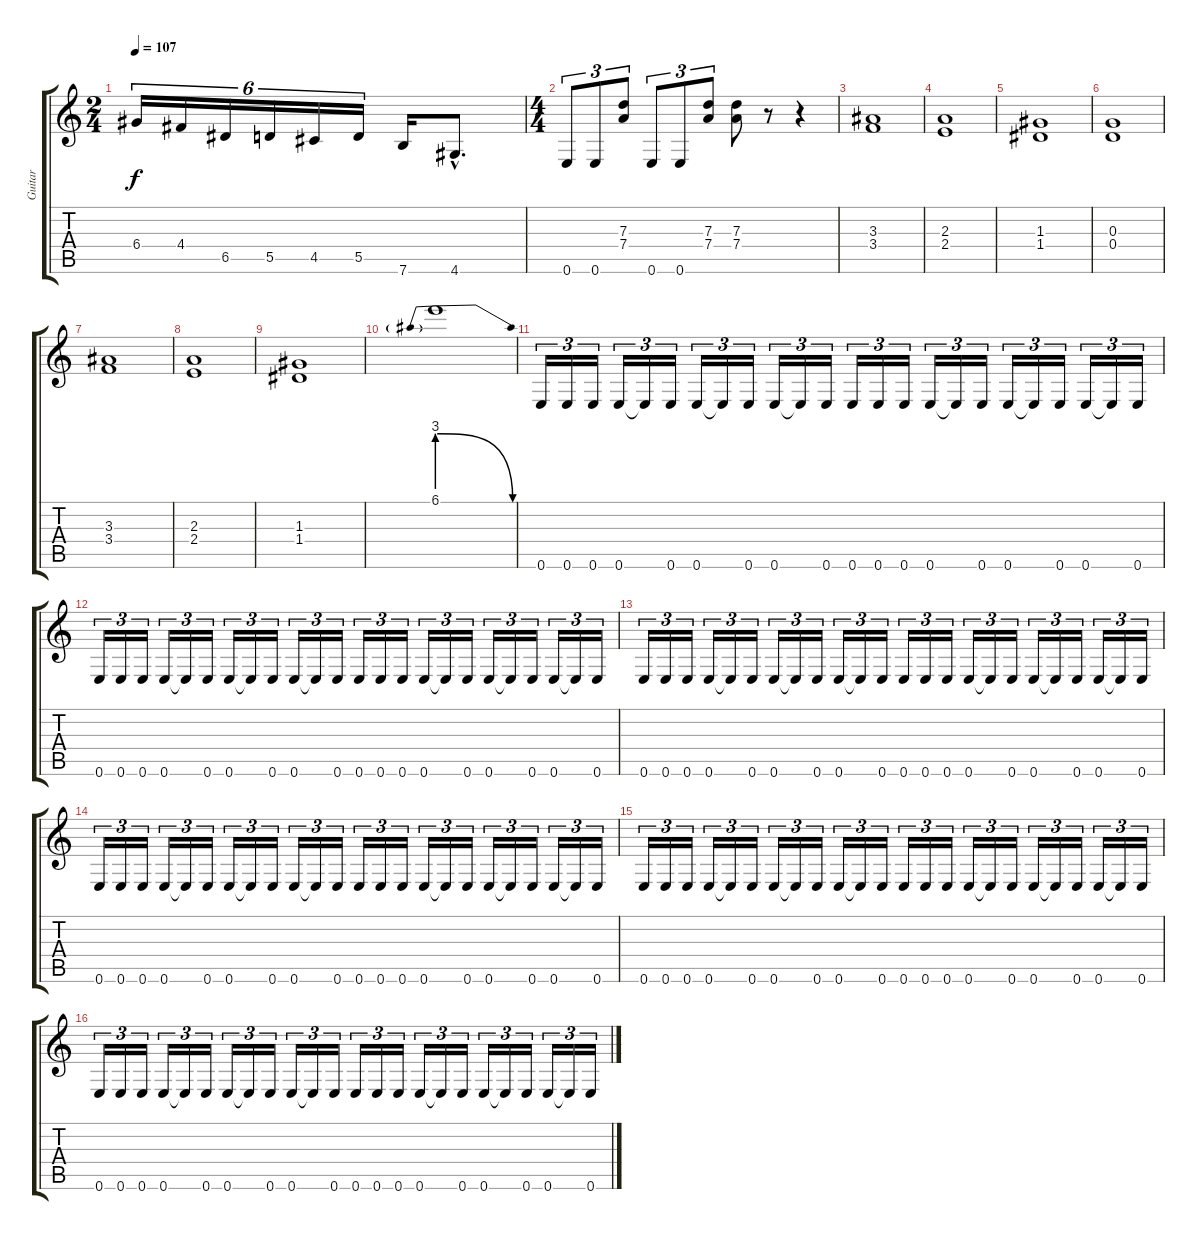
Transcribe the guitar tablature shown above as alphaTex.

\track ("Guitar" "Guitar") {instrument distortionguitar}
\staff {score tabs}
\tuning (E4 B3 G3 D3 A2 E2) {hide}
\ts (2 4)
\tempo 107
\clef g2
\ks c
6.4.16{tu (6 4) dy f} 4.4.16{tu (6 4)} 6.5.16{tu (6 4)} 5.5.16{tu (6 4)} 4.5.16{tu (6 4)} 5.5.16{tu (6 4)} 7.6.16 4.6{hac}.8{d} |
\ts (4 4)
0.6.8{tu (3 2)} 0.6.8{tu (3 2)} (7.3 7.4).8{tu (3 2)} 0.6.8{tu (3 2)} 0.6.8{tu (3 2)} (7.3 7.4).8{tu (3 2)} (7.3 7.4).8 r.8 r.4 |
(3.3 3.4).1 |
(2.3 2.4).1 |
(1.3 1.4).1 |
(0.3 0.4).1 |
(3.3 3.4).1 |
(2.3 2.4).1 |
(1.3 1.4).1 |
6.1{be (prebendrelease 0 12 60 0)}.1 |
0.6.16{tu (3 2)} 0.6.16{tu (3 2)} 0.6.16{tu (3 2)} 0.6.16{tu (3 2)} 0.6{t}.16{tu (3 2)} 0.6.16{tu (3 2)} 0.6.16{tu (3 2)} 0.6{t}.16{tu (3 2)} 0.6.16{tu (3 2)} 0.6.16{tu (3 2)} 0.6{t}.16{tu (3 2)} 0.6.16{tu (3 2)} 0.6.16{tu (3 2)} 0.6.16{tu (3 2)} 0.6.16{tu (3 2)} 0.6.16{tu (3 2)} 0.6{t}.16{tu (3 2)} 0.6.16{tu (3 2)} 0.6.16{tu (3 2)} 0.6{t}.16{tu (3 2)} 0.6.16{tu (3 2)} 0.6.16{tu (3 2)} 0.6{t}.16{tu (3 2)} 0.6.16{tu (3 2)} |
0.6.16{tu (3 2)} 0.6.16{tu (3 2)} 0.6.16{tu (3 2)} 0.6.16{tu (3 2)} 0.6{t}.16{tu (3 2)} 0.6.16{tu (3 2)} 0.6.16{tu (3 2)} 0.6{t}.16{tu (3 2)} 0.6.16{tu (3 2)} 0.6.16{tu (3 2)} 0.6{t}.16{tu (3 2)} 0.6.16{tu (3 2)} 0.6.16{tu (3 2)} 0.6.16{tu (3 2)} 0.6.16{tu (3 2)} 0.6.16{tu (3 2)} 0.6{t}.16{tu (3 2)} 0.6.16{tu (3 2)} 0.6.16{tu (3 2)} 0.6{t}.16{tu (3 2)} 0.6.16{tu (3 2)} 0.6.16{tu (3 2)} 0.6{t}.16{tu (3 2)} 0.6.16{tu (3 2)} |
0.6.16{tu (3 2)} 0.6.16{tu (3 2)} 0.6.16{tu (3 2)} 0.6.16{tu (3 2)} 0.6{t}.16{tu (3 2)} 0.6.16{tu (3 2)} 0.6.16{tu (3 2)} 0.6{t}.16{tu (3 2)} 0.6.16{tu (3 2)} 0.6.16{tu (3 2)} 0.6{t}.16{tu (3 2)} 0.6.16{tu (3 2)} 0.6.16{tu (3 2)} 0.6.16{tu (3 2)} 0.6.16{tu (3 2)} 0.6.16{tu (3 2)} 0.6{t}.16{tu (3 2)} 0.6.16{tu (3 2)} 0.6.16{tu (3 2)} 0.6{t}.16{tu (3 2)} 0.6.16{tu (3 2)} 0.6.16{tu (3 2)} 0.6{t}.16{tu (3 2)} 0.6.16{tu (3 2)} |
0.6.16{tu (3 2)} 0.6.16{tu (3 2)} 0.6.16{tu (3 2)} 0.6.16{tu (3 2)} 0.6{t}.16{tu (3 2)} 0.6.16{tu (3 2)} 0.6.16{tu (3 2)} 0.6{t}.16{tu (3 2)} 0.6.16{tu (3 2)} 0.6.16{tu (3 2)} 0.6{t}.16{tu (3 2)} 0.6.16{tu (3 2)} 0.6.16{tu (3 2)} 0.6.16{tu (3 2)} 0.6.16{tu (3 2)} 0.6.16{tu (3 2)} 0.6{t}.16{tu (3 2)} 0.6.16{tu (3 2)} 0.6.16{tu (3 2)} 0.6{t}.16{tu (3 2)} 0.6.16{tu (3 2)} 0.6.16{tu (3 2)} 0.6{t}.16{tu (3 2)} 0.6.16{tu (3 2)} |
0.6.16{tu (3 2)} 0.6.16{tu (3 2)} 0.6.16{tu (3 2)} 0.6.16{tu (3 2)} 0.6{t}.16{tu (3 2)} 0.6.16{tu (3 2)} 0.6.16{tu (3 2)} 0.6{t}.16{tu (3 2)} 0.6.16{tu (3 2)} 0.6.16{tu (3 2)} 0.6{t}.16{tu (3 2)} 0.6.16{tu (3 2)} 0.6.16{tu (3 2)} 0.6.16{tu (3 2)} 0.6.16{tu (3 2)} 0.6.16{tu (3 2)} 0.6{t}.16{tu (3 2)} 0.6.16{tu (3 2)} 0.6.16{tu (3 2)} 0.6{t}.16{tu (3 2)} 0.6.16{tu (3 2)} 0.6.16{tu (3 2)} 0.6{t}.16{tu (3 2)} 0.6.16{tu (3 2)} |
0.6.16{tu (3 2)} 0.6.16{tu (3 2)} 0.6.16{tu (3 2)} 0.6.16{tu (3 2)} 0.6{t}.16{tu (3 2)} 0.6.16{tu (3 2)} 0.6.16{tu (3 2)} 0.6{t}.16{tu (3 2)} 0.6.16{tu (3 2)} 0.6.16{tu (3 2)} 0.6{t}.16{tu (3 2)} 0.6.16{tu (3 2)} 0.6.16{tu (3 2)} 0.6.16{tu (3 2)} 0.6.16{tu (3 2)} 0.6.16{tu (3 2)} 0.6{t}.16{tu (3 2)} 0.6.16{tu (3 2)} 0.6.16{tu (3 2)} 0.6{t}.16{tu (3 2)} 0.6.16{tu (3 2)} 0.6.16{tu (3 2)} 0.6{t}.16{tu (3 2)} 0.6.16{tu (3 2)}
